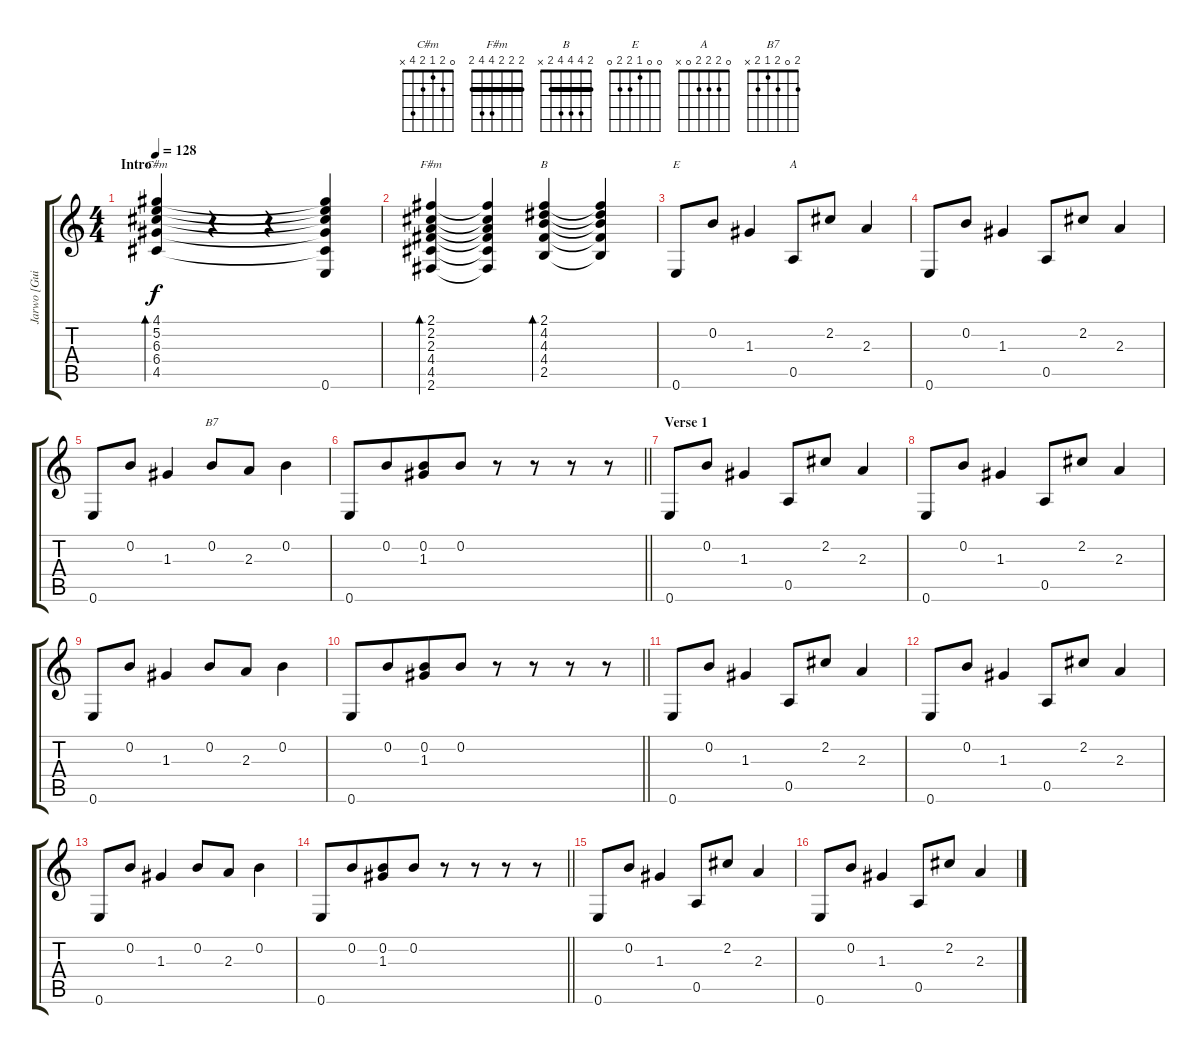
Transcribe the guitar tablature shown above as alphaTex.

\track ("Jarwo [Guitar]" "Jarwo [Gui") {instrument electricguitarjazz}
\staff {score tabs}
\tuning (E4 B3 G3 D3 A2 E2) {hide}
\chord ("C#m" 0 2 1 2 4 x)
\chord ("F#m" 2 2 2 4 4 2) {barre 2}
\chord ("B" 2 4 4 4 2 x) {barre 2}
\chord ("E" 0 0 1 2 2 0)
\chord ("A" 0 2 2 2 0 x)
\chord ("B7" 2 0 2 1 2 x)
\ts (4 4)
\section ("" "Intro")
\tempo 128
\clef g2
\ks c
(4.1 5.2 6.3 6.4 4.5).4{bd 60 ch "C#m" dy f instrument electricguitarjazz} r.4 r.4 (4.1{t} 5.2{t} 6.3{t} 6.4{t} 4.5{t} 0.6).4 |
(2.1 2.2 2.3 4.4 4.5 2.6).4{bd 60 ch "F#m"} (2.1{t} 2.2{t} 2.3{t} 4.4{t} 4.5{t} 2.6{t}).4 (2.1 4.2 4.3 4.4 2.5).4{bd 60 ch "B"} (2.1{t} 4.2{t} 4.3{t} 4.4{t} 2.5{t}).4 |
0.6.8{ch "E"} 0.2.8 1.3.4 0.5.8{ch "A"} 2.2.8 2.3.4 |
0.6.8 0.2.8 1.3.4 0.5.8 2.2.8 2.3.4 |
0.6.8 0.2.8 1.3.4 0.2.8{ch "B7"} 2.3.8 0.2.4 |
\barLineRight lightlight
0.6.8 0.2.8{beam merge} (0.2 1.3).8 0.2.8 r.8 r.8 r.8 r.8 |
\section ("" "Verse 1")
0.6.8 0.2.8 1.3.4 0.5.8 2.2.8 2.3.4 |
0.6.8 0.2.8 1.3.4 0.5.8 2.2.8 2.3.4 |
0.6.8 0.2.8 1.3.4 0.2.8 2.3.8 0.2.4 |
\barLineRight lightlight
0.6.8 0.2.8{beam merge} (0.2 1.3).8 0.2.8 r.8 r.8 r.8 r.8 |
0.6.8 0.2.8 1.3.4 0.5.8 2.2.8 2.3.4 |
0.6.8 0.2.8 1.3.4 0.5.8 2.2.8 2.3.4 |
0.6.8 0.2.8 1.3.4 0.2.8 2.3.8 0.2.4 |
\barLineRight lightlight
0.6.8 0.2.8{beam merge} (0.2 1.3).8 0.2.8 r.8 r.8 r.8 r.8 |
0.6.8 0.2.8 1.3.4 0.5.8 2.2.8 2.3.4 |
0.6.8 0.2.8 1.3.4 0.5.8 2.2.8 2.3.4
